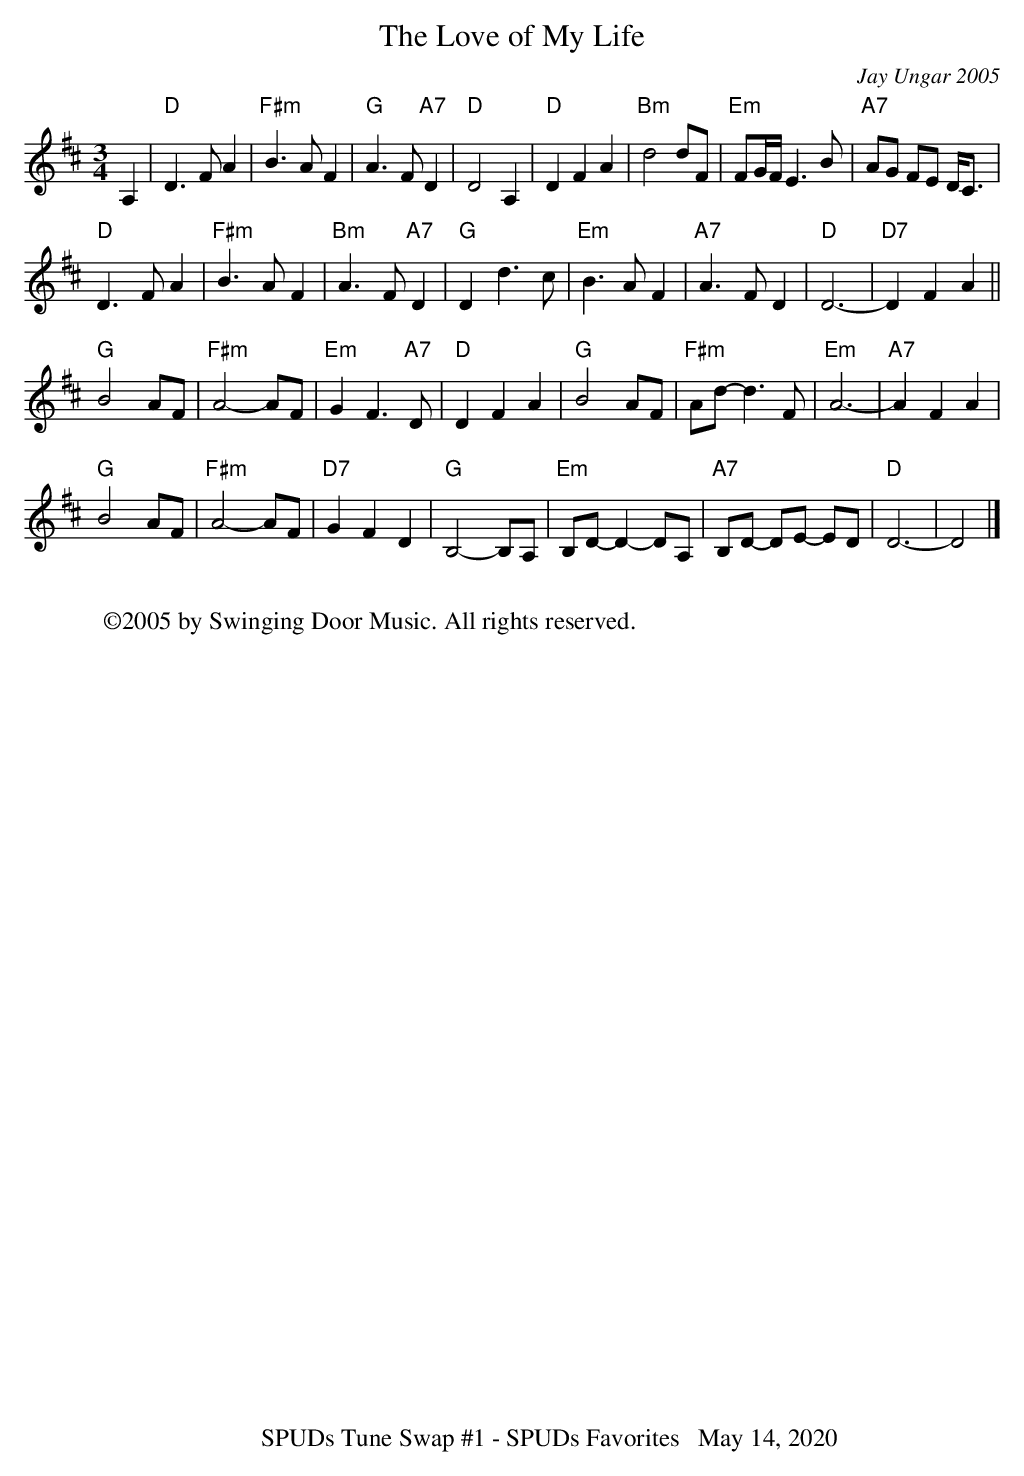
X:1
T:The Love of My Life
C:Jay Ungar 2005
M:3/4
K:D
A,2|"D"D3FA2|"F#m"B3AF2|"G"A3F"A7"D2|"D"D4A,2|\
"D"D2F2A2|"Bm"d4dF|"Em"FG/F/E3B|"A7"AG FE D<C|
"D"D3FA2|"F#m"B3AF2|"Bm"A3F"A7"D2|"G"D2d3c|\
"Em"B3AF2|"A7"A3FD2|"D"D6-|"D7"D2F2A2||
"G"B4AF|"F#m"A4-AF|"Em"G2F3"A7"D|"D"D2F2A2|\
"G"B4AF|"F#m"Ad-d3F|"Em"A6-|"A7"A2F2A2|
"G"B4AF|"F#m"A4-AF|"D7"G2F2D2|"G"B,4-B,A,|\
"Em"B,D-D2-DA,|"A7"B,D -DE -ED|"D"D6-|D4|]
W:
W:©2005 by Swinging Door Music. All rights reserved.
